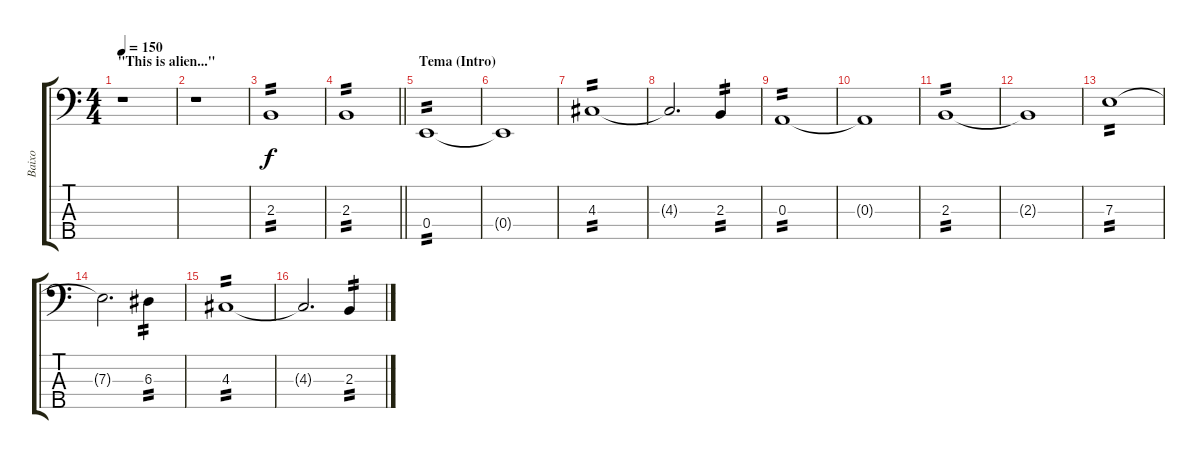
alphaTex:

\track ("Baixo" "Baixo") {instrument electricbassfinger}
\staff {score tabs}
\tuning (G2 D2 A1 E1 B0) {hide}
\ts (4 4)
\section ("" "\"This is alien...\"")
\tempo 150
\clef f4
\ks c
r.1{dy f} |
r.1 |
2.3.1{tp 2} |
\barLineRight lightlight
2.3.1{tp 2} |
\section ("" "Tema (Intro)")
0.4.1{tp 2} |
0.4{t}.1 |
4.3.1{tp 2} |
4.3{t}.2{d} 2.3.4{tp 2} |
0.3.1{tp 2} |
0.3{t}.1 |
2.3.1{tp 2} |
2.3{t}.1 |
7.3.1{tp 2} |
7.3{t}.2{d} 6.3.4{tp 2} |
4.3.1{tp 2} |
4.3{t}.2{d} 2.3.4{tp 2}
